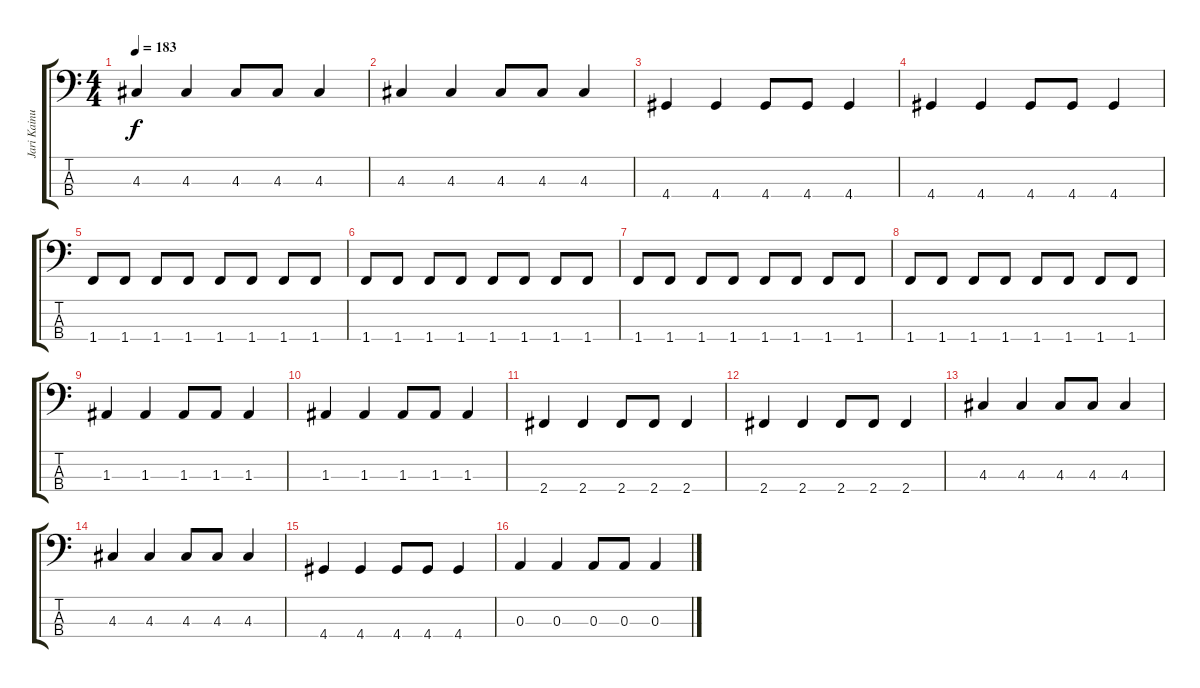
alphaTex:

\track ("Jari Kainulannen" "Jari Kainu") {instrument electricbassfinger}
\staff {score tabs}
\tuning (G2 D2 A1 E1) {hide}
\ts (4 4)
\tempo 183
\clef f4
\ks c
4.3.4{dy f} 4.3.4 4.3.8 4.3.8 4.3.4 |
4.3.4 4.3.4 4.3.8 4.3.8 4.3.4 |
4.4.4 4.4.4 4.4.8 4.4.8 4.4.4 |
4.4.4 4.4.4 4.4.8 4.4.8 4.4.4 |
1.4.8 1.4.8 1.4.8 1.4.8 1.4.8 1.4.8 1.4.8 1.4.8 |
1.4.8 1.4.8 1.4.8 1.4.8 1.4.8 1.4.8 1.4.8 1.4.8 |
1.4.8 1.4.8 1.4.8 1.4.8 1.4.8 1.4.8 1.4.8 1.4.8 |
1.4.8 1.4.8 1.4.8 1.4.8 1.4.8 1.4.8 1.4.8 1.4.8 |
1.3.4 1.3.4 1.3.8 1.3.8 1.3.4 |
1.3.4 1.3.4 1.3.8 1.3.8 1.3.4 |
2.4.4 2.4.4 2.4.8 2.4.8 2.4.4 |
2.4.4 2.4.4 2.4.8 2.4.8 2.4.4 |
4.3.4 4.3.4 4.3.8 4.3.8 4.3.4 |
4.3.4 4.3.4 4.3.8 4.3.8 4.3.4 |
4.4.4 4.4.4 4.4.8 4.4.8 4.4.4 |
0.3.4 0.3.4 0.3.8 0.3.8 0.3.4
